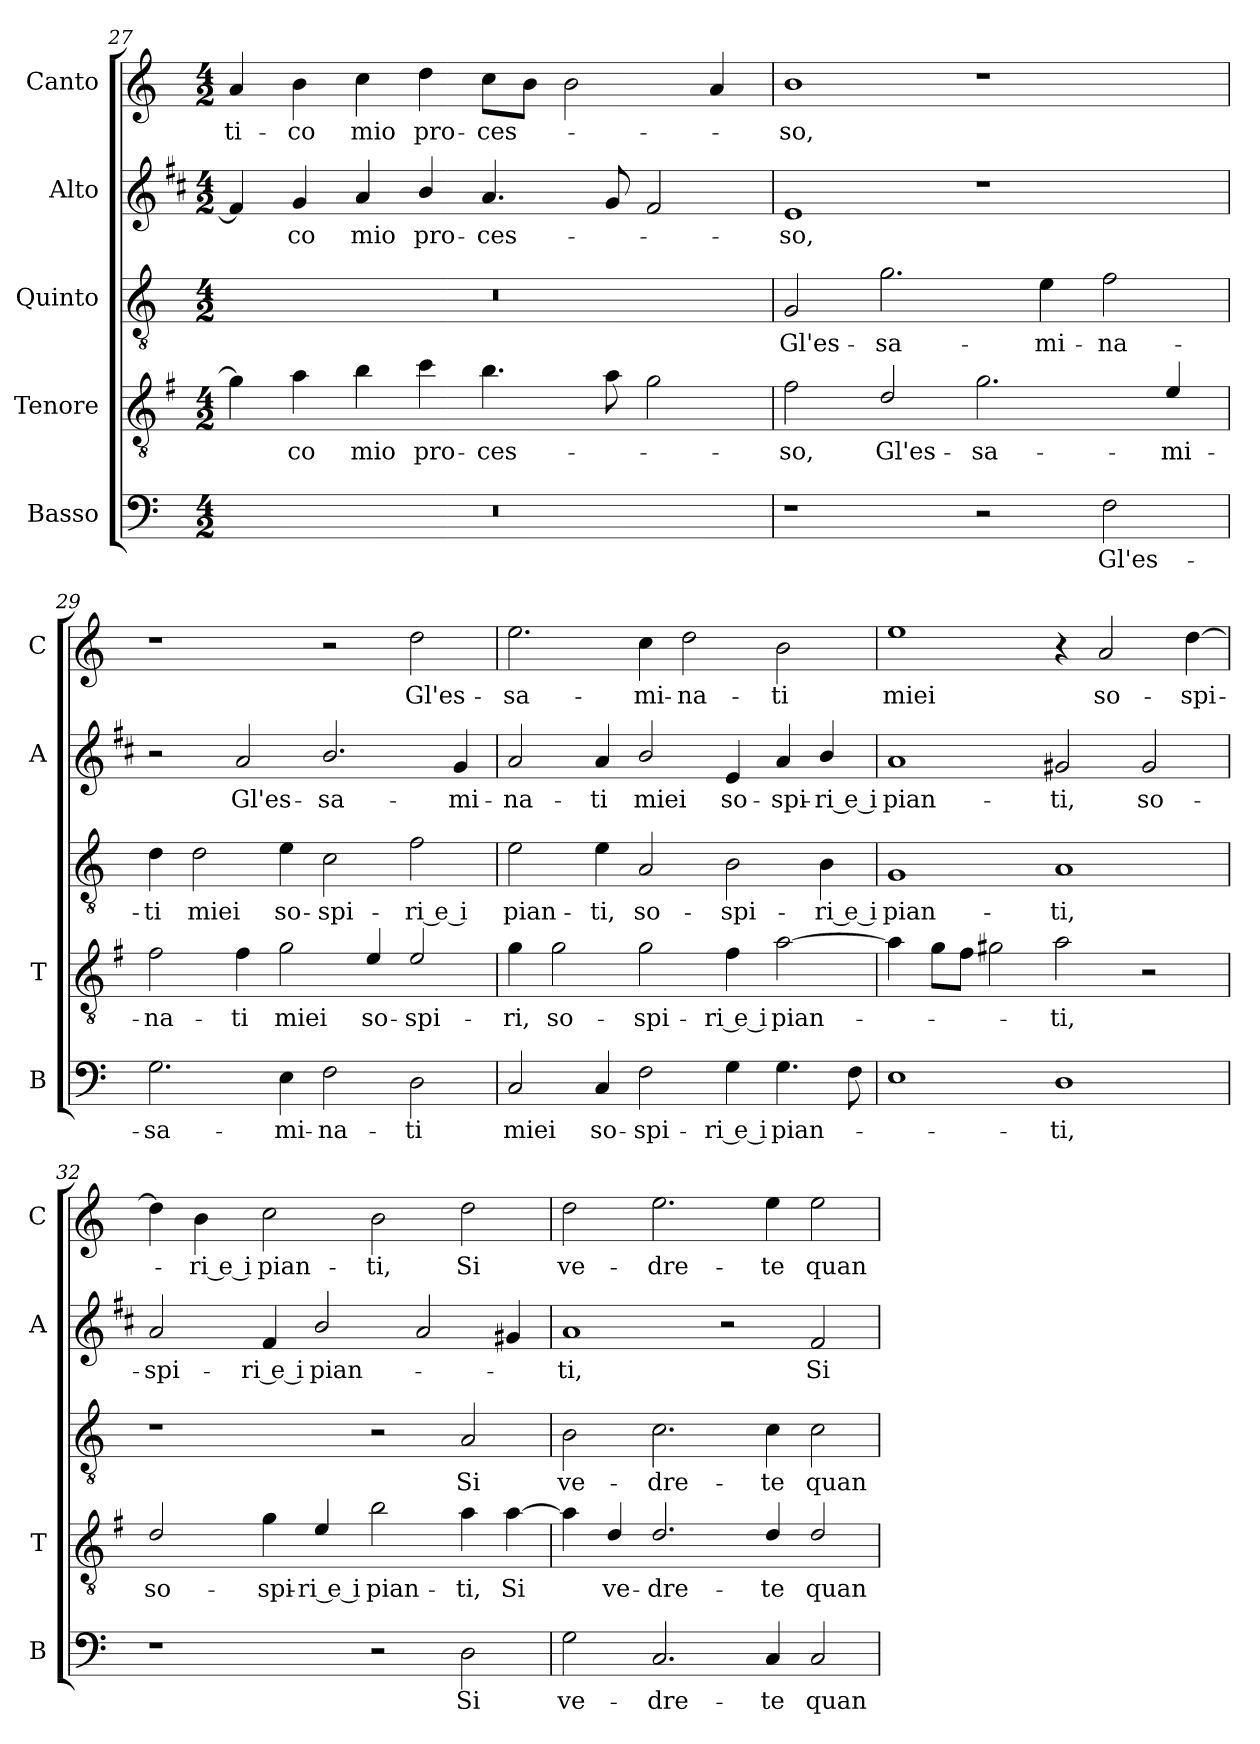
**kern	**text	**kern	**text	**kern	**text	**kern	**text	**kern	**text
*part5	*part5	*part4	*part4	*part3	*part3	*part2	*part2	*part1	*part1
*staff5	*staff5	*staff4	*staff4	*staff3	*staff3	*staff2	*staff2	*staff1	*staff1
*I"Basso	*	*I"Tenore	*	*I"Quinto	*	*I"Alto	*	*I"Canto	*
*I'B	*	*I'T	*	*	*	*I'A	*	*I'C	*
*clefF4	*	*clefGv2	*	*clefGv2	*	*clefG2	*	*clefG2	*
*	*	*ITrd4c7	*	*	*	*ITrd1c2	*	*	*
*k[]	*	*k[]	*	*k[]	*	*k[]	*	*k[]	*
*C:	*	*C:	*	*C:	*	*C:	*	*C:	*
*M4/2	*	*M4/2	*	*M4/2	*	*M4/2	*	*M4/2	*
=27	=27	=27	=27	=27	=27	=27	=27	=27	=27
!	!	!	!	!	!	!	!	!	!LO:LY:b
0r	.	4c\]	.	0r	.	4e/]	.	4a/	-ti-
!	!	!	!LO:LY:b	!	!	!	!LO:LY:b	!	!LO:LY:b
.	.	4d\	-co	.	.	4f/	-co	4b\	-co
!	!	!	!LO:LY:b	!	!	!	!LO:LY:b	!	!LO:LY:b
.	.	4e\	mio	.	.	4g/	mio	4cc\	mio
!	!	!	!LO:LY:b	!	!	!	!LO:LY:b	!	!LO:LY:b
.	.	4f\	pro-	.	.	4a/	pro-	4dd\	pro-
!	!	!	!LO:LY:b	!	!	!	!LO:LY:b	!	!LO:LY:b
.	.	4.e\	-ces-	.	.	4.g/	-ces-	8cc\L	-ces-
.	.	.	.	.	.	.	.	8b\J	.
.	.	.	.	.	.	.	.	2b\	.
.	.	8d\	.	.	.	8f/	.	.	.
.	.	2c\	.	.	.	2e/	.	.	.
.	.	.	.	.	.	.	.	4a/	.
=28	=28	=28	=28	=28	=28	=28	=28	=28	=28
!	!	!	!LO:LY:b	!	!LO:LY:b	!	!LO:LY:b	!	!LO:LY:b
1r	.	2B\	-so,	2G/	Gl'es-	1d	-so,	1b	-so,
!	!	!	!LO:LY:b	!	!LO:LY:b	!	!	!	!
.	.	2G/	Gl'es-	2.g\	-sa-	.	.	.	.
!	!	!	!LO:LY:b	!	!	!	!	!	!
2r	.	2.c\	-sa-	.	.	1r	.	1r	.
!	!	!	!	!	!LO:LY:b	!	!	!	!
.	.	.	.	4e\	-mi-	.	.	.	.
!	!LO:LY:b	!	!	!	!LO:LY:b	!	!	!	!
2F\	Gl'es-	.	.	2f\	-na-	.	.	.	.
!	!	!	!LO:LY:b	!	!	!	!	!	!
.	.	4A/	-mi-	.	.	.	.	.	.
!!LO:LB:g=z
=29	=29	=29	=29	=29	=29	=29	=29	=29	=29
!	!LO:LY:b	!	!LO:LY:b	!	!LO:LY:b	!	!	!	!
2.G\	-sa-	2B\	-na-	4d\	-ti	2r	.	1r	.
!	!	!	!	!	!LO:LY:b	!	!	!	!
.	.	.	.	2d\	miei	.	.	.	.
!	!	!	!LO:LY:b	!	!	!	!LO:LY:b	!	!
.	.	4B\	-ti	.	.	2g/	Gl'es-	.	.
!	!LO:LY:b	!	!LO:LY:b	!	!LO:LY:b	!	!	!	!
4E\	-mi-	2c\	miei	4e\	so-	.	.	.	.
!	!LO:LY:b	!	!	!	!LO:LY:b	!	!LO:LY:b	!	!
2F\	-na-	.	.	2c\	-spi-	2.a/	-sa-	2r	.
!	!	!	!LO:LY:b	!	!	!	!	!	!
.	.	4A/	so-	.	.	.	.	.	.
!	!LO:LY:b	!	!LO:LY:b	!	!LO:LY:b	!	!	!	!LO:LY:b
2D\	-ti	2A/	-spi-	2f\	-ri e i	.	.	2dd\	Gl'es-
!	!	!	!	!	!	!	!LO:LY:b	!	!
.	.	.	.	.	.	4f/	-mi-	.	.
=30	=30	=30	=30	=30	=30	=30	=30	=30	=30
!	!LO:LY:b	!	!LO:LY:b	!	!LO:LY:b	!	!LO:LY:b	!	!LO:LY:b
2C/	miei	4c\	-ri,	2e\	pian-	2g/	-na-	2.ee\	-sa-
!	!	!	!LO:LY:b	!	!	!	!	!	!
.	.	2c\	so-	.	.	.	.	.	.
!	!LO:LY:b	!	!	!	!LO:LY:b	!	!LO:LY:b	!	!
4C/	so-	.	.	4e\	-ti,	4g/	-ti	.	.
!	!LO:LY:b	!	!LO:LY:b	!	!LO:LY:b	!	!LO:LY:b	!	!LO:LY:b
2F\	-spi-	2c\	-spi-	2A/	so-	2a/	miei	4cc\	-mi-
!	!	!	!	!	!	!	!	!	!LO:LY:b
.	.	.	.	.	.	.	.	2dd\	-na-
!	!LO:LY:b	!	!LO:LY:b	!	!LO:LY:b	!	!LO:LY:b	!	!
4G\	-ri e i	4B\	-ri e i	2B\	-spi-	4d/	so-	.	.
!	!LO:LY:b	!	!LO:LY:b	!	!	!	!LO:LY:b	!	!LO:LY:b
4.G\	pian-	[2d\	pian-	.	.	4g/	-spi-	2b\	-ti
!	!	!	!	!	!LO:LY:b	!	!LO:LY:b	!	!
.	.	.	.	4B\	-ri e i	4a/	-ri e i	.	.
8F\	.	.	.	.	.	.	.	.	.
=31	=31	=31	=31	=31	=31	=31	=31	=31	=31
!	!	!	!	!	!LO:LY:b	!	!LO:LY:b	!	!LO:LY:b
1E	.	4d\]	.	1G	pian-	1g	pian-	1ee	miei
.	.	8c\L	.	.	.	.	.	.	.
.	.	8B\J	.	.	.	.	.	.	.
.	.	2c#X\	.	.	.	.	.	.	.
!	!LO:LY:b	!	!LO:LY:b	!	!LO:LY:b	!	!LO:LY:b	!	!
1D	-ti,	2d\	-ti,	1A	-ti,	2f#X/	-ti,	4r	.
!	!	!	!	!	!	!	!	!	!LO:LY:b
.	.	.	.	.	.	.	.	2a/	so-
!	!	!	!	!	!	!	!LO:LY:b	!	!
.	.	2r	.	.	.	2f#/	so-	.	.
!	!	!	!	!	!	!	!	!	!LO:LY:b
.	.	.	.	.	.	.	.	[4dd\	-spi-
=32	=32	=32	=32	=32	=32	=32	=32	=32	=32
!	!	!	!LO:LY:b	!	!	!	!LO:LY:b	!	!
1r	.	2G/	so-	1r	.	2g/	-spi-	4dd\]	.
!	!	!	!	!	!	!	!	!	!LO:LY:b
.	.	.	.	.	.	.	.	4b\	-ri e i
!	!	!	!LO:LY:b	!	!	!	!LO:LY:b	!	!LO:LY:b
.	.	4c\	-spi-	.	.	4e/	-ri e i	2cc\	pian-
!	!	!	!LO:LY:b	!	!	!	!LO:LY:b	!	!
.	.	4A/	-ri e i	.	.	2a/	pian-	.	.
!	!	!	!LO:LY:b	!	!	!	!	!	!LO:LY:b
2r	.	2e\	pian-	2r	.	.	.	2b\	-ti,
.	.	.	.	.	.	2g/	.	.	.
!	!LO:LY:b	!	!LO:LY:b	!	!LO:LY:b	!	!	!	!LO:LY:b
2D\	Si	4d\	-ti,	2A/	Si	.	.	2dd\	Si
!	!	!	!LO:LY:b	!	!	!	!	!	!
.	.	[4d\	Si	.	.	4f#X/	.	.	.
!!LO:PB:g=z
=33	=33	=33	=33	=33	=33	=33	=33	=33	=33
!	!LO:LY:b	!	!	!	!LO:LY:b	!	!LO:LY:b	!	!LO:LY:b
2G\	ve-	4d\]	.	2B\	ve-	1g	-ti,	2dd\	ve-
!	!	!	!LO:LY:b	!	!	!	!	!	!
.	.	4G/	ve-	.	.	.	.	.	.
!	!LO:LY:b	!	!LO:LY:b	!	!LO:LY:b	!	!	!	!LO:LY:b
2.C/	-dre-	2.G/	-dre-	2.c\	-dre-	.	.	2.ee\	-dre-
.	.	.	.	.	.	2r	.	.	.
!	!LO:LY:b	!	!LO:LY:b	!	!LO:LY:b	!	!	!	!LO:LY:b
4C/	-te	4G/	-te	4c\	-te	.	.	4ee\	-te
!	!LO:LY:b	!	!LO:LY:b	!	!LO:LY:b	!	!LO:LY:b	!	!LO:LY:b
2C/	quan-	2G/	quan-	2c\	quan-	2e/	Si	2ee\	quan-
=	=	=	=	=	=	=	=	=	=
*-	*-	*-	*-	*-	*-	*-	*-	*-	*-
